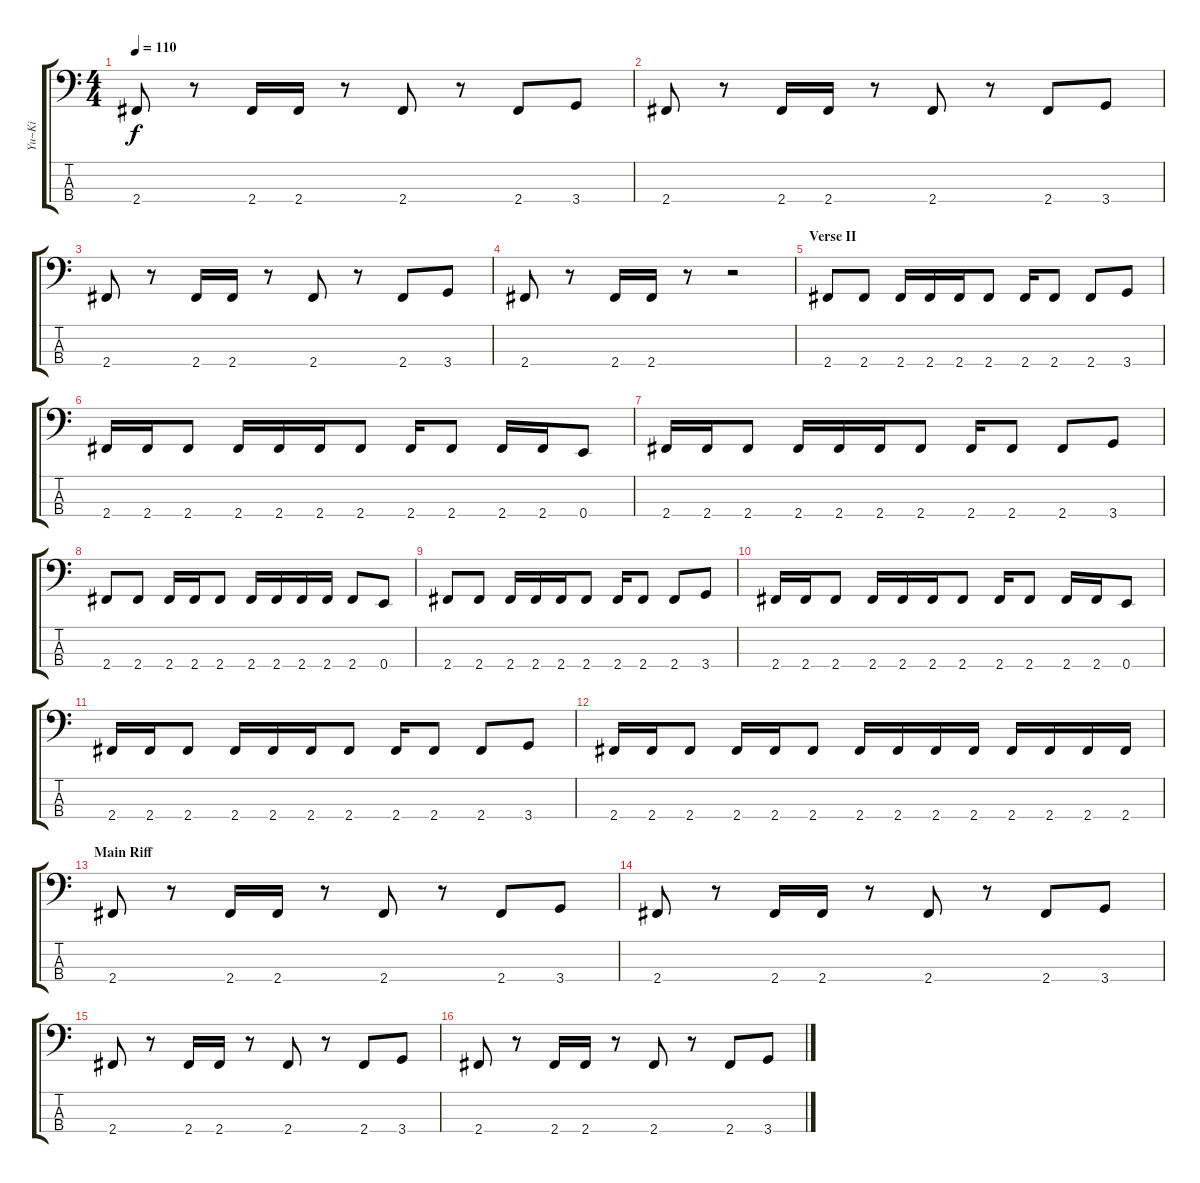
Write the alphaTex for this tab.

\track ("Yu~Ki" "Yu~Ki") {instrument electricbasspick}
\staff {score tabs}
\tuning (G2 D2 A1 E1) {hide}
\ts (4 4)
\tempo 110
\clef f4
\ks c
2.4.8{dy f} r.8 2.4.16 2.4.16 r.8 2.4.8 r.8 2.4.8 3.4.8 |
2.4.8 r.8 2.4.16 2.4.16 r.8 2.4.8 r.8 2.4.8 3.4.8 |
2.4.8 r.8 2.4.16 2.4.16 r.8 2.4.8 r.8 2.4.8 3.4.8 |
2.4.8 r.8 2.4.16 2.4.16 r.8 r.2 |
\section ("" "Verse II")
2.4.8 2.4.8 2.4.16 2.4.16 2.4.16 2.4.8 2.4.16 2.4.8 2.4.8 3.4.8 |
2.4.16 2.4.16 2.4.8 2.4.16 2.4.16 2.4.16 2.4.8 2.4.16 2.4.8 2.4.16 2.4.16 0.4.8 |
2.4.16 2.4.16 2.4.8 2.4.16 2.4.16 2.4.16 2.4.8 2.4.16 2.4.8 2.4.8 3.4.8 |
2.4.8 2.4.8 2.4.16 2.4.16 2.4.8 2.4.16 2.4.16 2.4.16 2.4.16 2.4.8 0.4.8 |
2.4.8 2.4.8 2.4.16 2.4.16 2.4.16 2.4.8 2.4.16 2.4.8 2.4.8 3.4.8 |
2.4.16 2.4.16 2.4.8 2.4.16 2.4.16 2.4.16 2.4.8 2.4.16 2.4.8 2.4.16 2.4.16 0.4.8 |
2.4.16 2.4.16 2.4.8 2.4.16 2.4.16 2.4.16 2.4.8 2.4.16 2.4.8 2.4.8 3.4.8 |
2.4.16 2.4.16 2.4.8 2.4.16 2.4.16 2.4.8 2.4.16 2.4.16 2.4.16 2.4.16 2.4.16 2.4.16 2.4.16 2.4.16 |
\section ("" "Main Riff")
2.4.8 r.8 2.4.16 2.4.16 r.8 2.4.8 r.8 2.4.8 3.4.8 |
2.4.8 r.8 2.4.16 2.4.16 r.8 2.4.8 r.8 2.4.8 3.4.8 |
2.4.8 r.8 2.4.16 2.4.16 r.8 2.4.8 r.8 2.4.8 3.4.8 |
2.4.8 r.8 2.4.16 2.4.16 r.8 2.4.8 r.8 2.4.8 3.4.8
